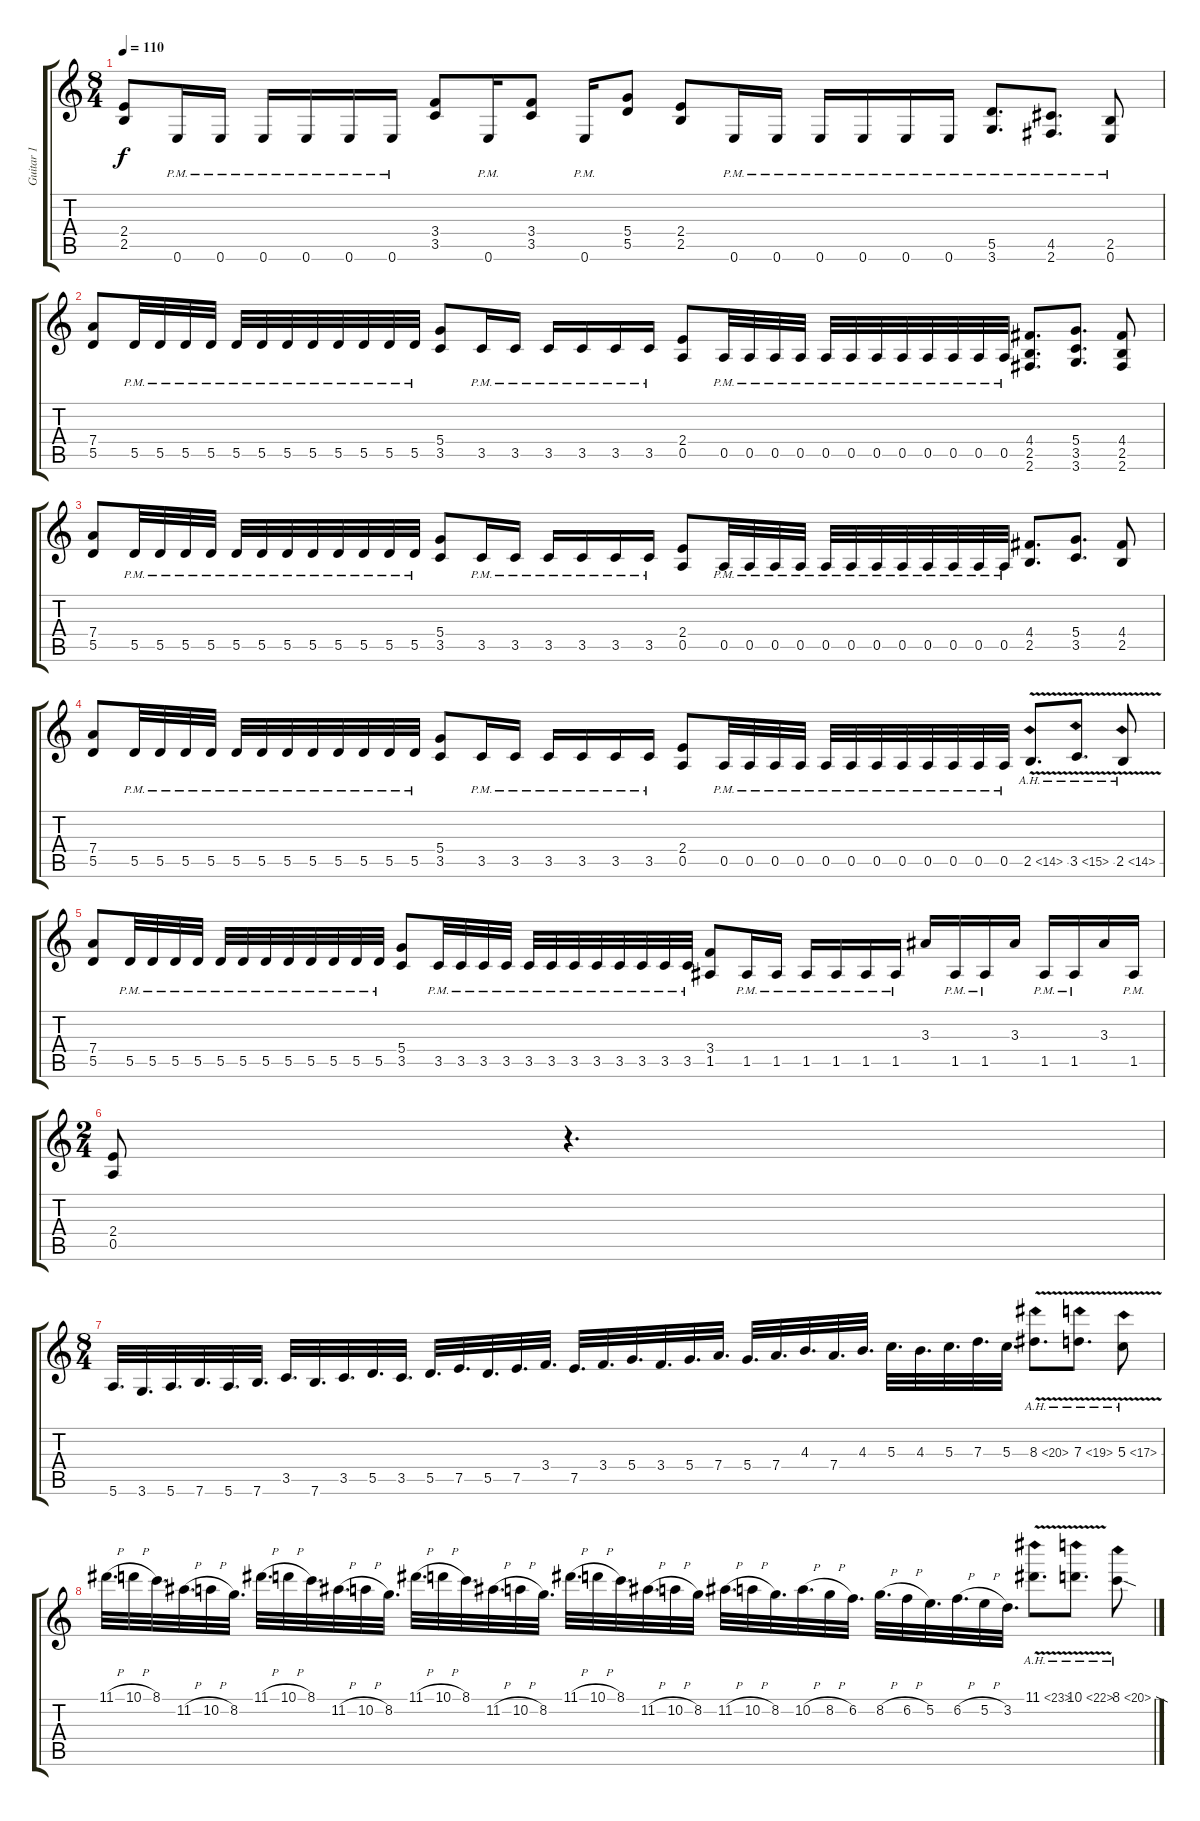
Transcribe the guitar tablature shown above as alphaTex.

\track ("Guitar 1" "Guitar 1") {instrument overdrivenguitar}
\staff {score tabs}
\tuning (E4 B3 G3 D3 A2 E2) {hide}
\ts (8 4)
\tempo 110
\clef g2
\ks c
(2.4 2.5).8{dy f} 0.6{pm}.16 0.6{pm}.16 0.6{pm}.16 0.6{pm}.16 0.6{pm}.16 0.6{pm}.16 (3.4 3.5).8 0.6{pm}.16 (3.4 3.5).8 0.6{pm}.16 (5.4 5.5).8 (2.4 2.5).8 0.6{pm}.16 0.6{pm}.16 0.6{pm}.16 0.6{pm}.16 0.6{pm}.16 0.6{pm}.16 (5.5{pm} 3.6{pm}).8{d} (4.5{pm} 2.6{pm}).8{d} (2.5{pm} 0.6{pm}).8 |
(7.4 5.5).8 5.5{pm}.32 5.5{pm}.32 5.5{pm}.32 5.5{pm}.32 5.5{pm}.32 5.5{pm}.32 5.5{pm}.32 5.5{pm}.32 5.5{pm}.32 5.5{pm}.32 5.5{pm}.32 5.5{pm}.32 (5.4 3.5).8 3.5{pm}.16 3.5{pm}.16 3.5{pm}.16 3.5{pm}.16 3.5{pm}.16 3.5{pm}.16 (2.4 0.5).8 0.5{pm}.32 0.5{pm}.32 0.5{pm}.32 0.5{pm}.32 0.5{pm}.32 0.5{pm}.32 0.5{pm}.32 0.5{pm}.32 0.5{pm}.32 0.5{pm}.32 0.5{pm}.32 0.5{pm}.32 (4.4 2.5 2.6).8{d} (5.4 3.5 3.6).8{d} (4.4 2.5 2.6).8 |
(7.4 5.5).8 5.5{pm}.32 5.5{pm}.32 5.5{pm}.32 5.5{pm}.32 5.5{pm}.32 5.5{pm}.32 5.5{pm}.32 5.5{pm}.32 5.5{pm}.32 5.5{pm}.32 5.5{pm}.32 5.5{pm}.32 (5.4 3.5).8 3.5{pm}.16 3.5{pm}.16 3.5{pm}.16 3.5{pm}.16 3.5{pm}.16 3.5{pm}.16 (2.4 0.5).8 0.5{pm}.32 0.5{pm}.32 0.5{pm}.32 0.5{pm}.32 0.5{pm}.32 0.5{pm}.32 0.5{pm}.32 0.5{pm}.32 0.5{pm}.32 0.5{pm}.32 0.5{pm}.32 0.5{pm}.32 (4.4 2.5).8{d} (5.4 3.5).8{d} (4.4 2.5).8 |
(7.4 5.5).8 5.5{pm}.32 5.5{pm}.32 5.5{pm}.32 5.5{pm}.32 5.5{pm}.32 5.5{pm}.32 5.5{pm}.32 5.5{pm}.32 5.5{pm}.32 5.5{pm}.32 5.5{pm}.32 5.5{pm}.32 (5.4 3.5).8 3.5{pm}.16 3.5{pm}.16 3.5{pm}.16 3.5{pm}.16 3.5{pm}.16 3.5{pm}.16 (2.4 0.5).8 0.5{pm}.32 0.5{pm}.32 0.5{pm}.32 0.5{pm}.32 0.5{pm}.32 0.5{pm}.32 0.5{pm}.32 0.5{pm}.32 0.5{pm}.32 0.5{pm}.32 0.5{pm}.32 0.5{pm}.32 2.5{ah 12 v}.8{d} 3.5{ah 12 v}.8{d} 2.5{ah 12 v}.8 |
(7.4 5.5).8 5.5{pm}.32 5.5{pm}.32 5.5{pm}.32 5.5{pm}.32 5.5{pm}.32 5.5{pm}.32 5.5{pm}.32 5.5{pm}.32 5.5{pm}.32 5.5{pm}.32 5.5{pm}.32 5.5{pm}.32 (5.4 3.5).8 3.5{pm}.32 3.5{pm}.32 3.5{pm}.32 3.5{pm}.32 3.5{pm}.32 3.5{pm}.32 3.5{pm}.32 3.5{pm}.32 3.5{pm}.32 3.5{pm}.32 3.5{pm}.32 3.5{pm}.32 (3.4 1.5).8 1.5{pm}.16 1.5{pm}.16 1.5{pm}.16 1.5{pm}.16 1.5{pm}.16 1.5{pm}.16 3.3.16 1.5{pm}.16 1.5{pm}.16 3.3.16 1.5{pm}.16 1.5{pm}.16 3.3.16 1.5{pm}.16 |
\ts (2 4)
(2.4 0.5).8 r.4{d} |
\ts (8 4)
5.6.32{d} 3.6.32{d} 5.6.32{d} 7.6.32{d} 5.6.32{d} 7.6.32{d} 3.5.32{d} 7.6.32{d} 3.5.32{d} 5.5.32{d} 3.5.32{d} 5.5.32{d} 7.5.32{d} 5.5.32{d} 7.5.32{d} 3.4.32{d} 7.5.32{d} 3.4.32{d} 5.4.32{d} 3.4.32{d} 5.4.32{d} 7.4.32{d} 5.4.32{d} 7.4.32{d} 4.3.32{d} 7.4.32{d} 4.3.32{d} 5.3.32{d} 4.3.32{d} 5.3.32{d} 7.3.32{d} 5.3.32{d} 8.3{ah 12 v}.8{d} 7.3{ah 12 v}.8{d} 5.3{ah 12 v}.8 |
11.1{h}.32{d} 10.1{h}.32 8.1.32{d} 11.2{h}.32{d} 10.2{h}.32 8.2.32{d} 11.1{h}.32{d} 10.1{h}.32 8.1.32{d} 11.2{h}.32{d} 10.2{h}.32 8.2.32{d} 11.1{h}.32{d} 10.1{h}.32 8.1.32{d} 11.2{h}.32{d} 10.2{h}.32 8.2.32{d} 11.1{h}.32{d} 10.1{h}.32 8.1.32{d} 11.2{h}.32{d} 10.2{h}.32 8.2.32{d} 11.2{h}.32{d} 10.2{h}.32 8.2.32{d} 10.2{h}.32{d} 8.2{h}.32 6.2.32{d} 8.2{h}.32{d} 6.2{h}.32 5.2.32{d} 6.2{h}.32{d} 5.2{h}.32 3.2.32{d} 11.1{ah 12 v}.8{d} 10.1{ah 12 v}.8{d} 8.1{ah 12 sod}.8
